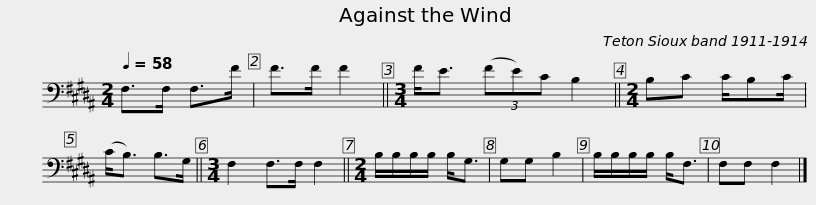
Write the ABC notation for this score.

X:1
L:1/8
Q:1/4=58
M:2/4
I:linebreak $
K:B
V:1 bass
V:1
 F,>F, F,>F | F>F F2 ||[M:3/4] F<E (3(FE)C B,2 ||[M:2/4] B,C C/B,C/ | (C<B,) B,>G, || %5
[M:3/4] F,2 F,>F, F,2 ||$[M:2/4] B,/B,/B,/B,/ B,<G, | G,G, B,2 | B,/B,/B,/B,/ B,<F, | F,F, F,2 |] %10
